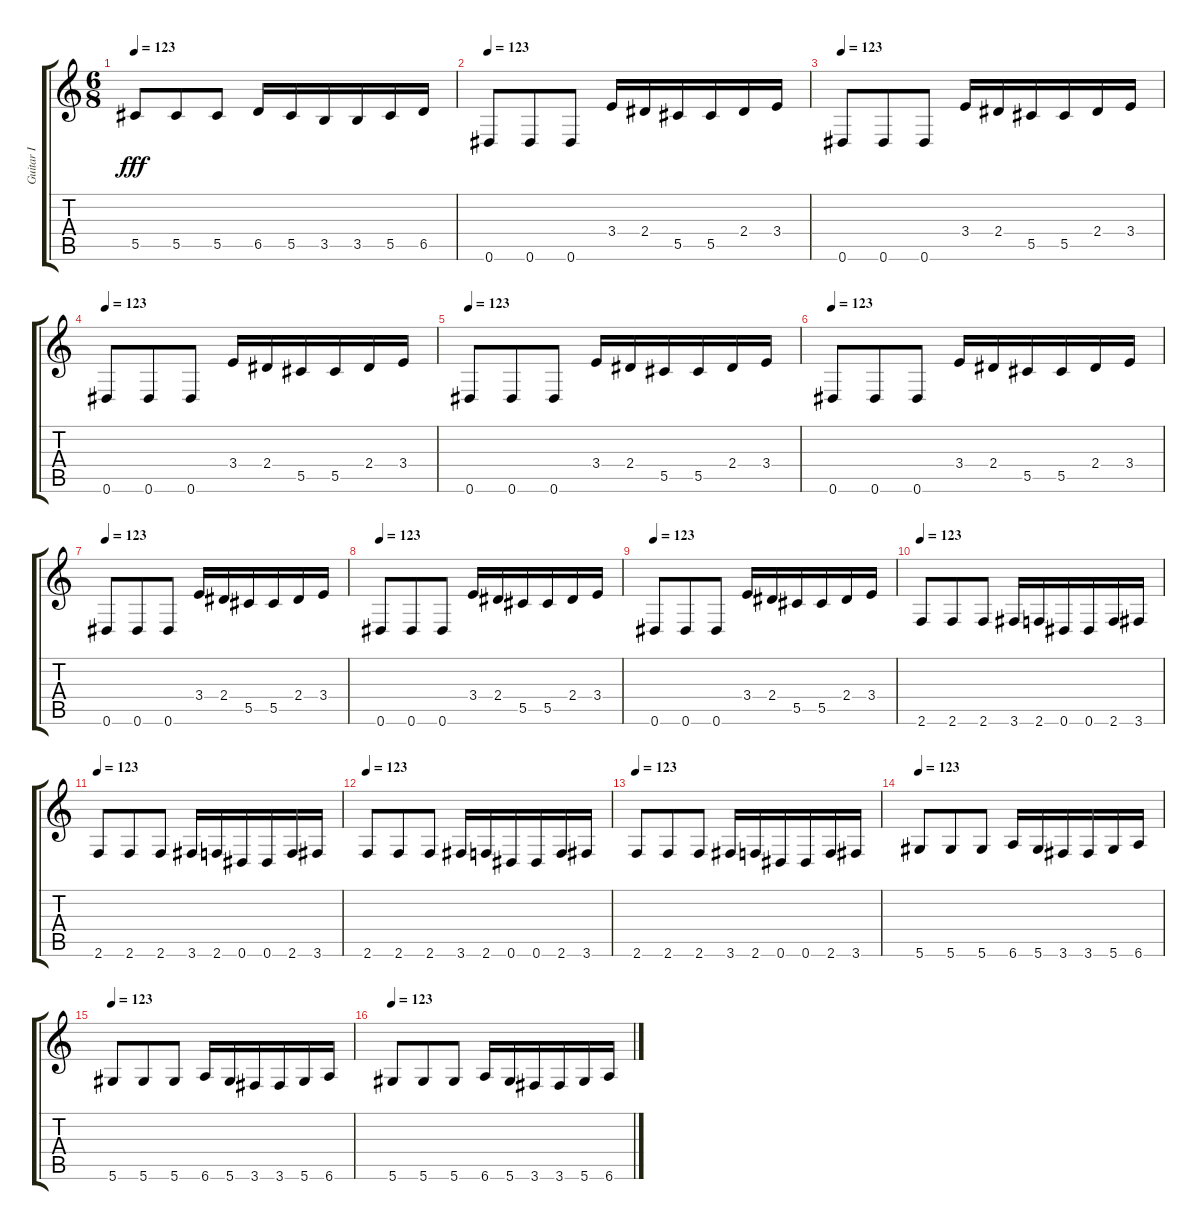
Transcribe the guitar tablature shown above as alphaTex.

\track ("Guitar I" "Guitar I") {instrument overdrivenguitar}
\staff {score tabs}
\tuning (Eb4 Bb3 Gb3 Db3 Ab2 Eb2) {hide}
\ts (6 8)
\tempo 123
\clef g2
\ks c
5.5.8{dy fff} 5.5.8 5.5.8 6.5.16 5.5.16 3.5.16 3.5.16 5.5.16 6.5.16 |
\tempo 123
0.6.8 0.6.8 0.6.8 3.4.16 2.4.16 5.5.16 5.5.16 2.4.16 3.4.16 |
\tempo 123
0.6.8 0.6.8 0.6.8 3.4.16 2.4.16 5.5.16 5.5.16 2.4.16 3.4.16 |
\tempo 123
0.6.8 0.6.8 0.6.8 3.4.16 2.4.16 5.5.16 5.5.16 2.4.16 3.4.16 |
\tempo 123
0.6.8 0.6.8 0.6.8 3.4.16 2.4.16 5.5.16 5.5.16 2.4.16 3.4.16 |
\tempo 123
0.6.8 0.6.8 0.6.8 3.4.16 2.4.16 5.5.16 5.5.16 2.4.16 3.4.16 |
\tempo 123
0.6.8 0.6.8 0.6.8 3.4.16 2.4.16 5.5.16 5.5.16 2.4.16 3.4.16 |
\tempo 123
0.6.8 0.6.8 0.6.8 3.4.16 2.4.16 5.5.16 5.5.16 2.4.16 3.4.16 |
\tempo 123
0.6.8 0.6.8 0.6.8 3.4.16 2.4.16 5.5.16 5.5.16 2.4.16 3.4.16 |
\tempo 123
2.6.8 2.6.8 2.6.8 3.6.16 2.6.16 0.6.16 0.6.16 2.6.16 3.6.16 |
\tempo 123
2.6.8 2.6.8 2.6.8 3.6.16 2.6.16 0.6.16 0.6.16 2.6.16 3.6.16 |
\tempo 123
2.6.8 2.6.8 2.6.8 3.6.16 2.6.16 0.6.16 0.6.16 2.6.16 3.6.16 |
\tempo 123
2.6.8 2.6.8 2.6.8 3.6.16 2.6.16 0.6.16 0.6.16 2.6.16 3.6.16 |
\tempo 123
5.6.8 5.6.8 5.6.8 6.6.16 5.6.16 3.6.16 3.6.16 5.6.16 6.6.16 |
\tempo 123
5.6.8 5.6.8 5.6.8 6.6.16 5.6.16 3.6.16 3.6.16 5.6.16 6.6.16 |
\tempo 123
5.6.8 5.6.8 5.6.8 6.6.16 5.6.16 3.6.16 3.6.16 5.6.16 6.6.16
